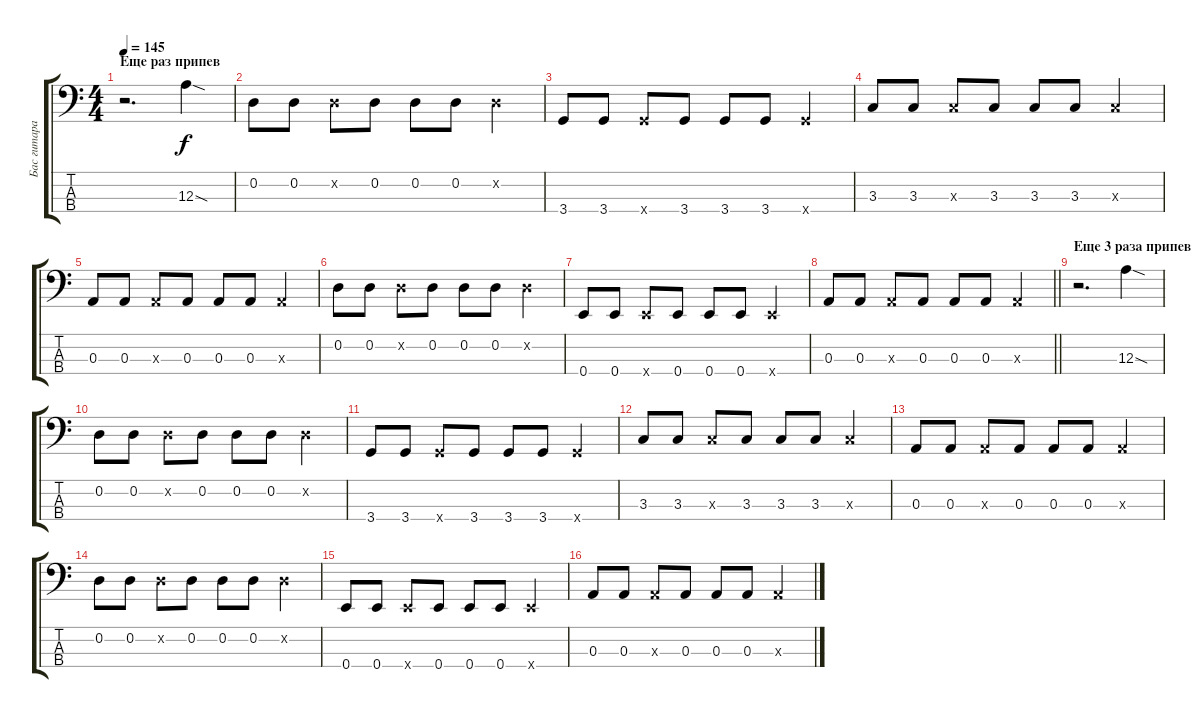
\track ("Бас гитара" "Бас гитара") {instrument electricbassfinger}
\staff {score tabs}
\tuning (G2 D2 A1 E1) {hide}
\ts (4 4)
\section ("" "Еще раз припев")
\tempo 145
\clef f4
\ks c
r.2{d dy f} 12.3{sod}.4 |
0.2.8 0.2.8 0.2{x}.8 0.2.8 0.2.8 0.2.8 0.2{x}.4 |
3.4.8 3.4.8 3.4{x}.8 3.4.8 3.4.8 3.4.8 3.4{x}.4 |
3.3.8 3.3.8 3.3{x}.8 3.3.8 3.3.8 3.3.8 3.3{x}.4 |
0.3.8 0.3.8 0.3{x}.8 0.3.8 0.3.8 0.3.8 0.3{x}.4 |
0.2.8 0.2.8 0.2{x}.8 0.2.8 0.2.8 0.2.8 0.2{x}.4 |
0.4.8 0.4.8 0.4{x}.8 0.4.8 0.4.8 0.4.8 0.4{x}.4 |
\barLineRight lightlight
0.3.8 0.3.8 0.3{x}.8 0.3.8 0.3.8 0.3.8 0.3{x}.4 |
\section ("" "Еще 3 раза припев")
r.2{d} 12.3{sod}.4 |
0.2.8 0.2.8 0.2{x}.8 0.2.8 0.2.8 0.2.8 0.2{x}.4 |
3.4.8 3.4.8 3.4{x}.8 3.4.8 3.4.8 3.4.8 3.4{x}.4 |
3.3.8 3.3.8 3.3{x}.8 3.3.8 3.3.8 3.3.8 3.3{x}.4 |
0.3.8 0.3.8 0.3{x}.8 0.3.8 0.3.8 0.3.8 0.3{x}.4 |
0.2.8 0.2.8 0.2{x}.8 0.2.8 0.2.8 0.2.8 0.2{x}.4 |
0.4.8 0.4.8 0.4{x}.8 0.4.8 0.4.8 0.4.8 0.4{x}.4 |
0.3.8 0.3.8 0.3{x}.8 0.3.8 0.3.8 0.3.8 0.3{x}.4
